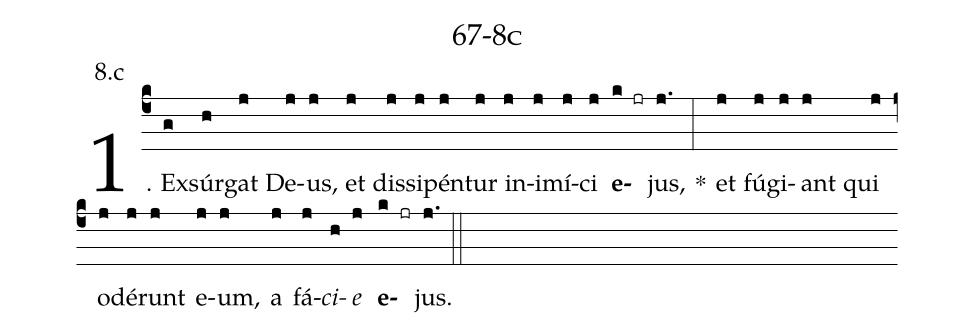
name: 67-8c;
annotation: 8.c;
%%
(c4)1. Ex(g)súr(h)gat(j) De(j)us,(j) et(j) dis(j)si(j)pén(j)tur(j) in(j)i(j)mí(j)ci(j) <b>e</b>(k jr)jus,(j.) *(:) et(j) fú(j)gi(j)ant(j) qui(j) o(j)dé(j)runt(j) e(j)um,(j) a(j) fá(j)<i>ci</i>(h)<i>e</i>(j) <b>e</b>(k jr)jus.(j.) (::)
